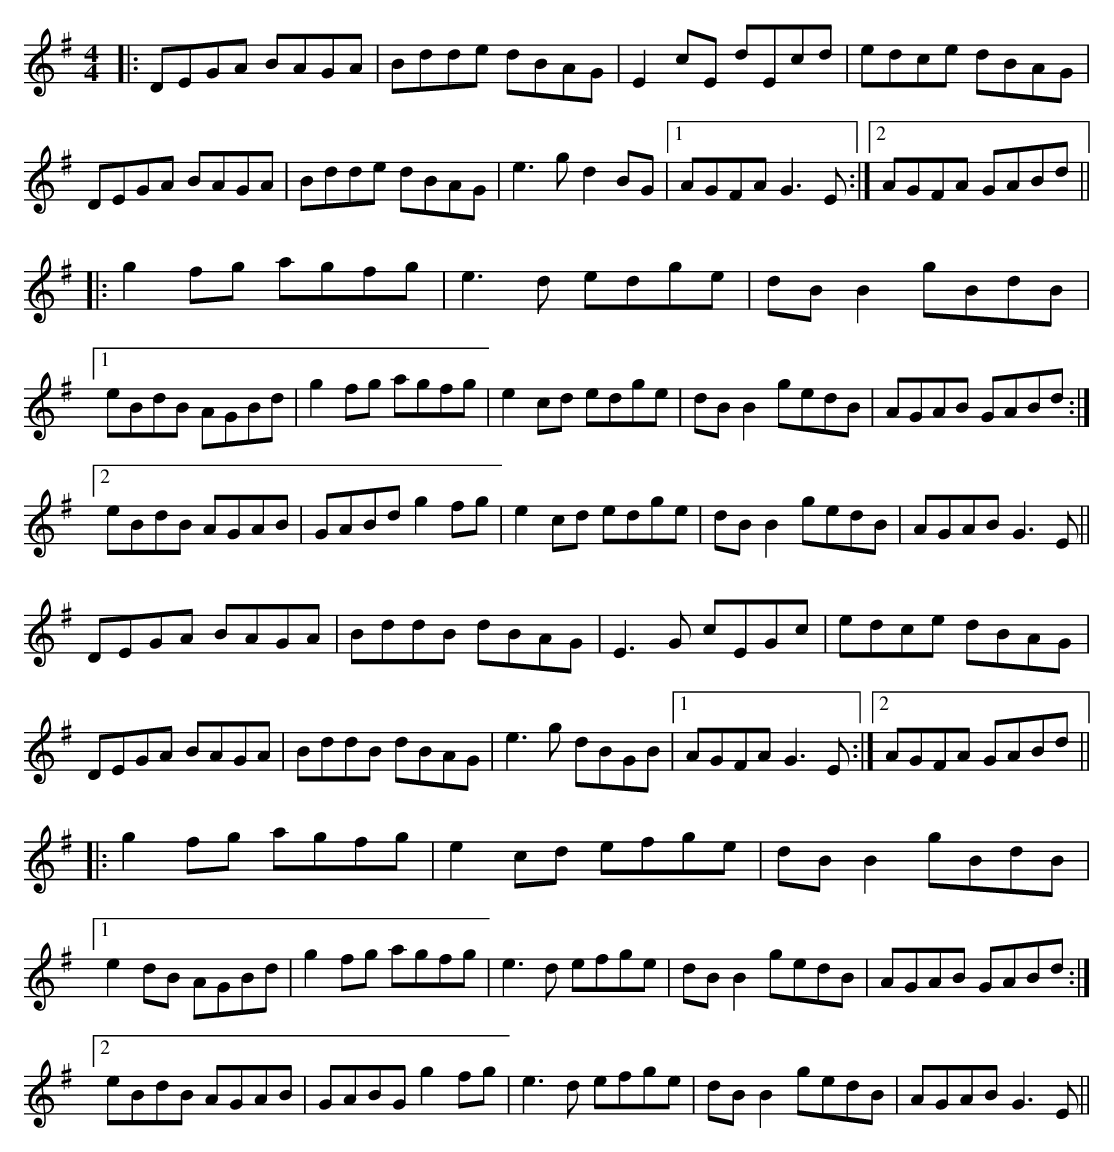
X:1
M:4/4
K:G
|:DEGA BAGA|Bdde dBAG|E2cE dEcd|edce dBAG|
DEGA BAGA|Bdde dBAG|e3g d2BG|1 AGFA G3E:|2 AGFA GABd||
|:g2fg agfg|e3d edge|dB B2 gBdB|
[1 eBdB AGBd|g2fg agfg|e2cd edge|dB B2 gedB|AGAB GABd:|
[2 eBdB AGAB|GABd g2fg|e2cd edge|dB B2 gedB|AGAB G3E||
DEGA BAGA|BddB dBAG|E3G cEGc|edce dBAG|
DEGA BAGA|BddB dBAG|e3g dBGB|1 AGFA G3E:|2 AGFA GABd||
|:g2fg agfg|e2cd efge|dB B2 gBdB|
[1 e2dB AGBd|g2fg agfg|e3d efge|dB B2 gedB|AGAB GABd:|
[2 eBdB AGAB|GABG g2fg|e3d efge|dB B2 gedB|AGAB G3E||
